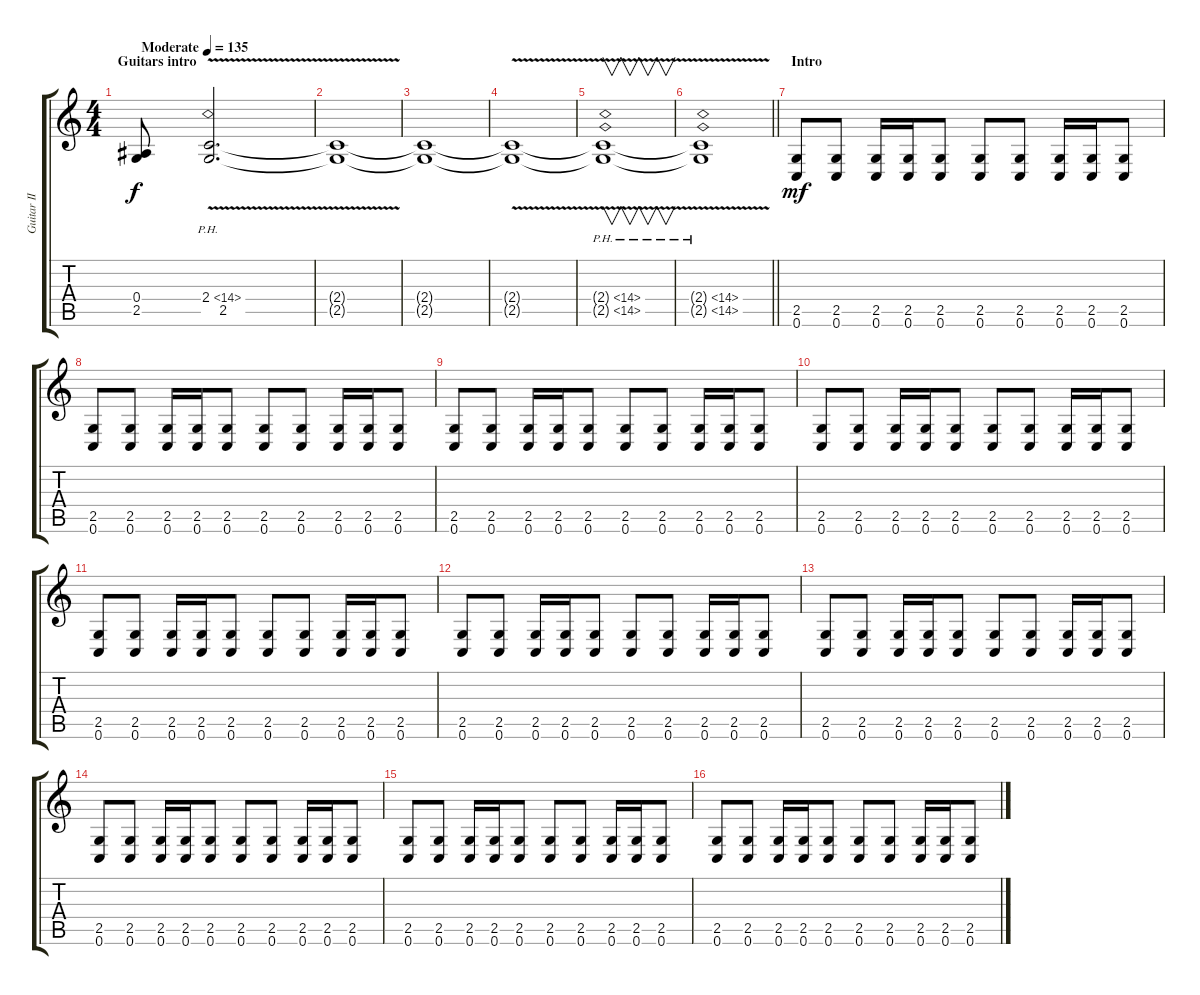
\track ("Guitar II" "Guitar II") {instrument distortionguitar}
\staff {score tabs}
\tuning (C4 G3 Eb3 Bb2 F2 C2) {hide}
\ts (4 4)
\section ("" "Guitars intro")
\tempo (135 "Moderate")
\clef g2
\ks c
(0.4 2.5).8{dy f instrument distortionguitar} (2.4{ph 12 v} 2.5).2{d} |
(2.4{t} 2.5{t}).1 |
(2.4{t} 2.5{t}).1 |
(2.4{t} 2.5{v t}).1 |
(2.4{ph 12 v t} 2.5{ph 12 v t}).1{v} |
\barLineRight lightlight
(2.4{ph 12 v t} 2.5{ph 12 v t}).1 |
\section ("" "Intro")
(2.5 0.6).8{dy mf} (2.5 0.6).8 (2.5 0.6).16 (2.5 0.6).16 (2.5 0.6).8 (2.5 0.6).8 (2.5 0.6).8 (2.5 0.6).16 (2.5 0.6).16 (2.5 0.6).8 |
(2.5 0.6).8 (2.5 0.6).8 (2.5 0.6).16 (2.5 0.6).16 (2.5 0.6).8 (2.5 0.6).8 (2.5 0.6).8 (2.5 0.6).16 (2.5 0.6).16 (2.5 0.6).8 |
(2.5 0.6).8 (2.5 0.6).8 (2.5 0.6).16 (2.5 0.6).16 (2.5 0.6).8 (2.5 0.6).8 (2.5 0.6).8 (2.5 0.6).16 (2.5 0.6).16 (2.5 0.6).8 |
(2.5 0.6).8 (2.5 0.6).8 (2.5 0.6).16 (2.5 0.6).16 (2.5 0.6).8 (2.5 0.6).8 (2.5 0.6).8 (2.5 0.6).16 (2.5 0.6).16 (2.5 0.6).8 |
(2.5 0.6).8 (2.5 0.6).8 (2.5 0.6).16 (2.5 0.6).16 (2.5 0.6).8 (2.5 0.6).8 (2.5 0.6).8 (2.5 0.6).16 (2.5 0.6).16 (2.5 0.6).8 |
(2.5 0.6).8 (2.5 0.6).8 (2.5 0.6).16 (2.5 0.6).16 (2.5 0.6).8 (2.5 0.6).8 (2.5 0.6).8 (2.5 0.6).16 (2.5 0.6).16 (2.5 0.6).8 |
(2.5 0.6).8 (2.5 0.6).8 (2.5 0.6).16 (2.5 0.6).16 (2.5 0.6).8 (2.5 0.6).8 (2.5 0.6).8 (2.5 0.6).16 (2.5 0.6).16 (2.5 0.6).8 |
(2.5 0.6).8 (2.5 0.6).8 (2.5 0.6).16 (2.5 0.6).16 (2.5 0.6).8 (2.5 0.6).8 (2.5 0.6).8 (2.5 0.6).16 (2.5 0.6).16 (2.5 0.6).8 |
(2.5 0.6).8 (2.5 0.6).8 (2.5 0.6).16 (2.5 0.6).16 (2.5 0.6).8 (2.5 0.6).8 (2.5 0.6).8 (2.5 0.6).16 (2.5 0.6).16 (2.5 0.6).8 |
(2.5 0.6).8 (2.5 0.6).8 (2.5 0.6).16 (2.5 0.6).16 (2.5 0.6).8 (2.5 0.6).8 (2.5 0.6).8 (2.5 0.6).16 (2.5 0.6).16 (2.5 0.6).8
